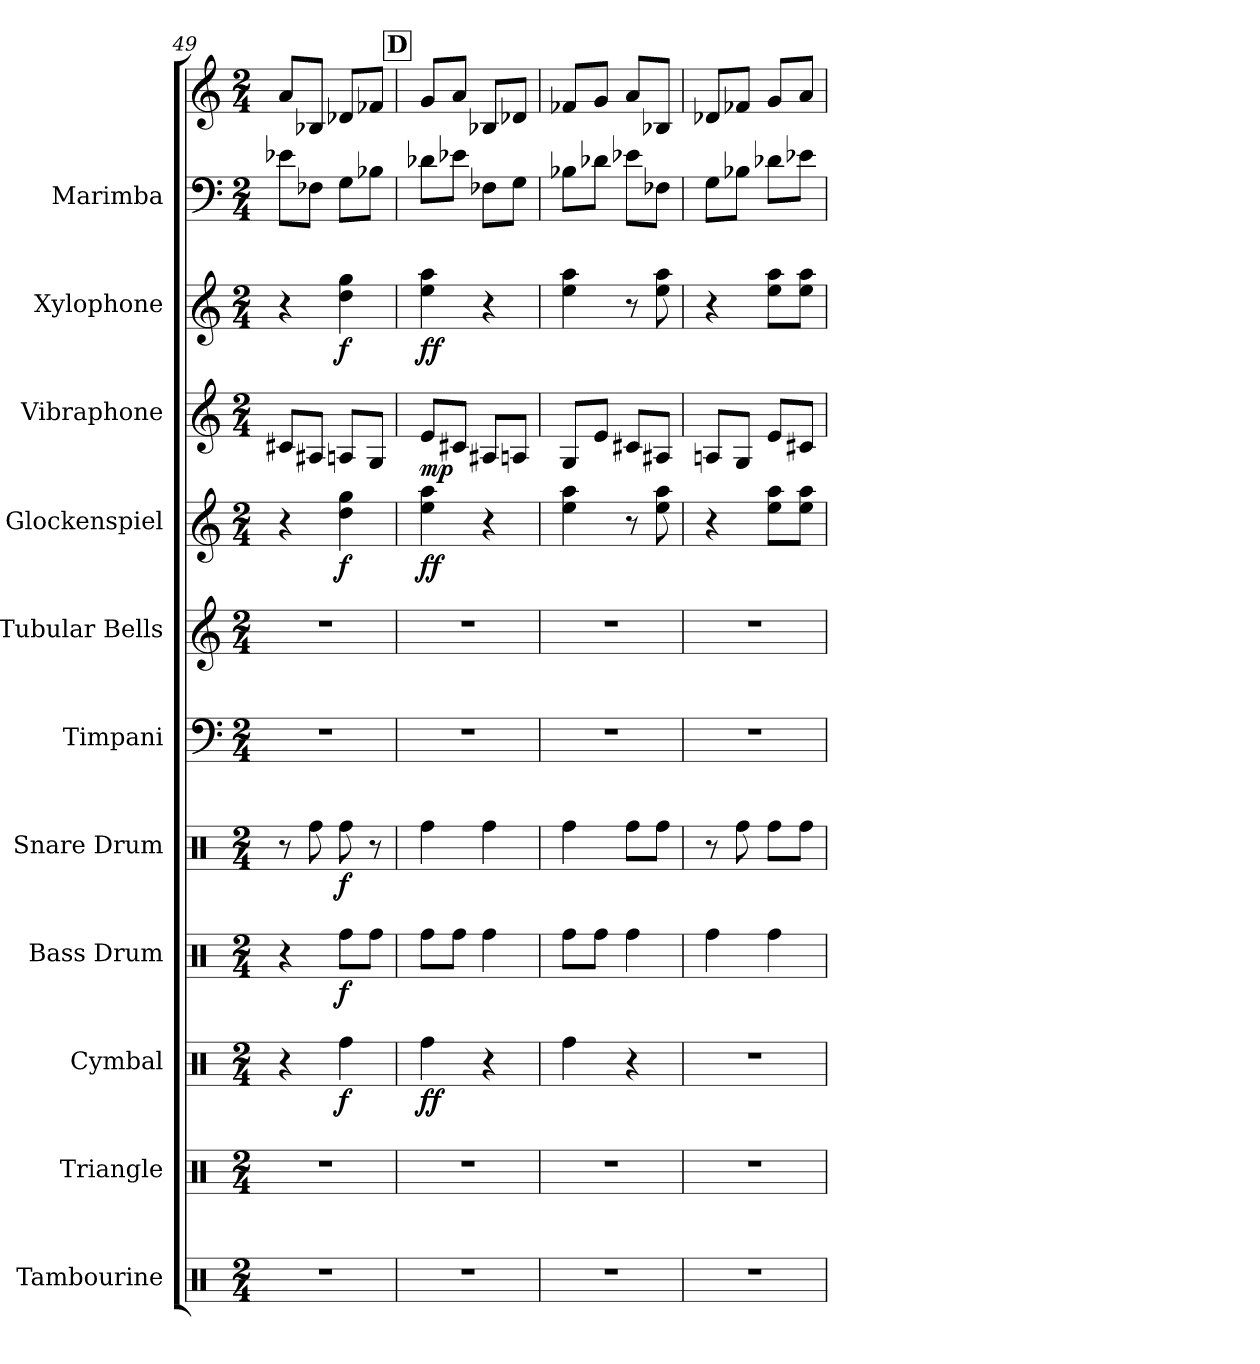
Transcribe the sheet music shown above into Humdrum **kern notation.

**kern	**kern	**kern	**dynam	**kern	**dynam	**kern	**dynam	**kern	**kern	**kern	**dynam	**kern	**dynam	**kern	**dynam	**kern	**kern	**dynam
*part11	*part10	*part9	*part9	*part8	*part8	*part7	*part7	*part6	*part5	*part4	*part4	*part3	*part3	*part2	*part2	*part1	*part1	*part1
*staff12	*staff11	*staff10	*staff10	*staff9	*staff9	*staff8	*staff8	*staff7	*staff6	*staff5	*staff5	*staff4	*staff4	*staff3	*staff3	*staff2	*staff1	*staff1/2
*I"Tambourine	*I"Triangle	*I"Cymbal	*	*I"Bass Drum	*	*I"Snare Drum	*	*I"Timpani	*I"Tubular Bells	*I"Glockenspiel	*	*I"Vibraphone	*	*I"Xylophone	*	*I"Marimba	*	*
*I'Tamb.	*I'Trgl.	*I'Cym.	*	*I'B. Dr.	*	*I'Sn. Dr.	*	*I'Timp.	*I'Tu. Be.	*I'Glk.	*	*I'Vib.	*	*I'Xyl.	*	*I'Mrm.	*	*
*clefX	*clefX	*clefX	*	*clefX	*	*clefX	*	*clefF4	*clefG2	*clefG2	*	*clefG2	*	*clefG2	*	*clefF4	*clefG2	*
*	*	*	*	*	*	*	*	*	*	*ITrd-14c-24	*	*	*	*ITrd-7c-12	*	*	*	*
*k[]	*k[]	*k[]	*	*k[]	*	*k[]	*	*k[]	*k[]	*k[]	*	*k[]	*	*k[]	*	*k[]	*k[]	*
*M2/4	*M2/4	*M2/4	*	*M2/4	*	*M2/4	*	*M2/4	*M2/4	*M2/4	*	*M2/4	*	*M2/4	*	*M2/4	*M2/4	*
=49	=49	=49	=49	=49	=49	=49	=49	=49	=49	=49	=49	=49	=49	=49	=49	=49	=49	=49
2r	2r	4r	.	4r	.	8r	.	2r	2r	4r	.	8c#X/L	.	4r	.	8e-X\L	8a/L	.
.	.	.	.	.	.	8Rff\	.	.	.	.	.	8A#X/J	.	.	.	8F-X\J	8B-X/J	.
!	!	!	!LO:DY:b	!	!LO:DY:b	!	!LO:DY:b	!	!	!	!LO:DY:b	!	!	!	!LO:DY:b	!	!	!
.	.	4Rff\	f	8Rff\L	f	8Rff\	f	.	.	4dddd\ 4gggg\	f	8An/L	.	4ddd\ 4ggg\	f	8G\L	8d-X/L	.
.	.	.	.	8Rff\J	.	8r	.	.	.	.	.	8G/J	.	.	.	8B-X\J	8f-X/J	.
!!LO:REH:place=s1:a:B:fs=14:t=D
=50	=50	=50	=50	=50	=50	=50	=50	=50	=50	=50	=50	=50	=50	=50	=50	=50	=50	=50
!	!	!	!LO:DY:b	!	!	!	!	!	!	!	!LO:DY:b	!	!LO:DY:b	!	!LO:DY:b	!	!	!LO:DY:b=2
!	!	!	!	!	!	!	!	!	!	!	!	!	!	!	!	!	!	!LO:DY:n=1:b
2r	2r	4Rff\	ff	8Rff\L	.	4Rff\	.	2r	2r	4eeee\ 4aaaa\	ff	8e/L	mp	4eee\ 4aaa\	ff	8d-X\L	8g/L	mp mp
.	.	.	.	8Rff\J	.	.	.	.	.	.	.	8c#X/J	.	.	.	8e-X\J	8a/J	.
.	.	4r	.	4Rff\	.	4Rff\	.	.	.	4r	.	8A#X/L	.	4r	.	8F-X\L	8B-X/L	.
.	.	.	.	.	.	.	.	.	.	.	.	8An/J	.	.	.	8G\J	8d-X/J	.
=51	=51	=51	=51	=51	=51	=51	=51	=51	=51	=51	=51	=51	=51	=51	=51	=51	=51	=51
2r	2r	4Rff\	.	8Rff\L	.	4Rff\	.	2r	2r	4eeee\ 4aaaa\	.	8G/L	.	4eee\ 4aaa\	.	8B-X\L	8f-X/L	.
.	.	.	.	8Rff\J	.	.	.	.	.	.	.	8e/J	.	.	.	8d-X\J	8g/J	.
.	.	4r	.	4Rff\	.	8Rff\L	.	.	.	8r	.	8c#X/L	.	8r	.	8e-X\L	8a/L	.
.	.	.	.	.	.	8Rff\J	.	.	.	8eeee\ 8aaaa\	.	8A#X/J	.	8eee\ 8aaa\	.	8F-X\J	8B-X/J	.
=52	=52	=52	=52	=52	=52	=52	=52	=52	=52	=52	=52	=52	=52	=52	=52	=52	=52	=52
2r	2r	2r	.	4Rff\	.	8r	.	2r	2r	4r	.	8An/L	.	4r	.	8G\L	8d-X/L	.
.	.	.	.	.	.	8Rff\	.	.	.	.	.	8G/J	.	.	.	8B-X\J	8f-X/J	.
.	.	.	.	4Rff\	.	8Rff\L	.	.	.	8eeee\ 8aaaa\L	.	8e/L	.	8eee\ 8aaa\L	.	8d-X\L	8g/L	.
.	.	.	.	.	.	8Rff\J	.	.	.	8eeee\ 8aaaa\J	.	8c#X/J	.	8eee\ 8aaa\J	.	8e-X\J	8a/J	.
=	=	=	=	=	=	=	=	=	=	=	=	=	=	=	=	=	=	=
*-	*-	*-	*-	*-	*-	*-	*-	*-	*-	*-	*-	*-	*-	*-	*-	*-	*-	*-
